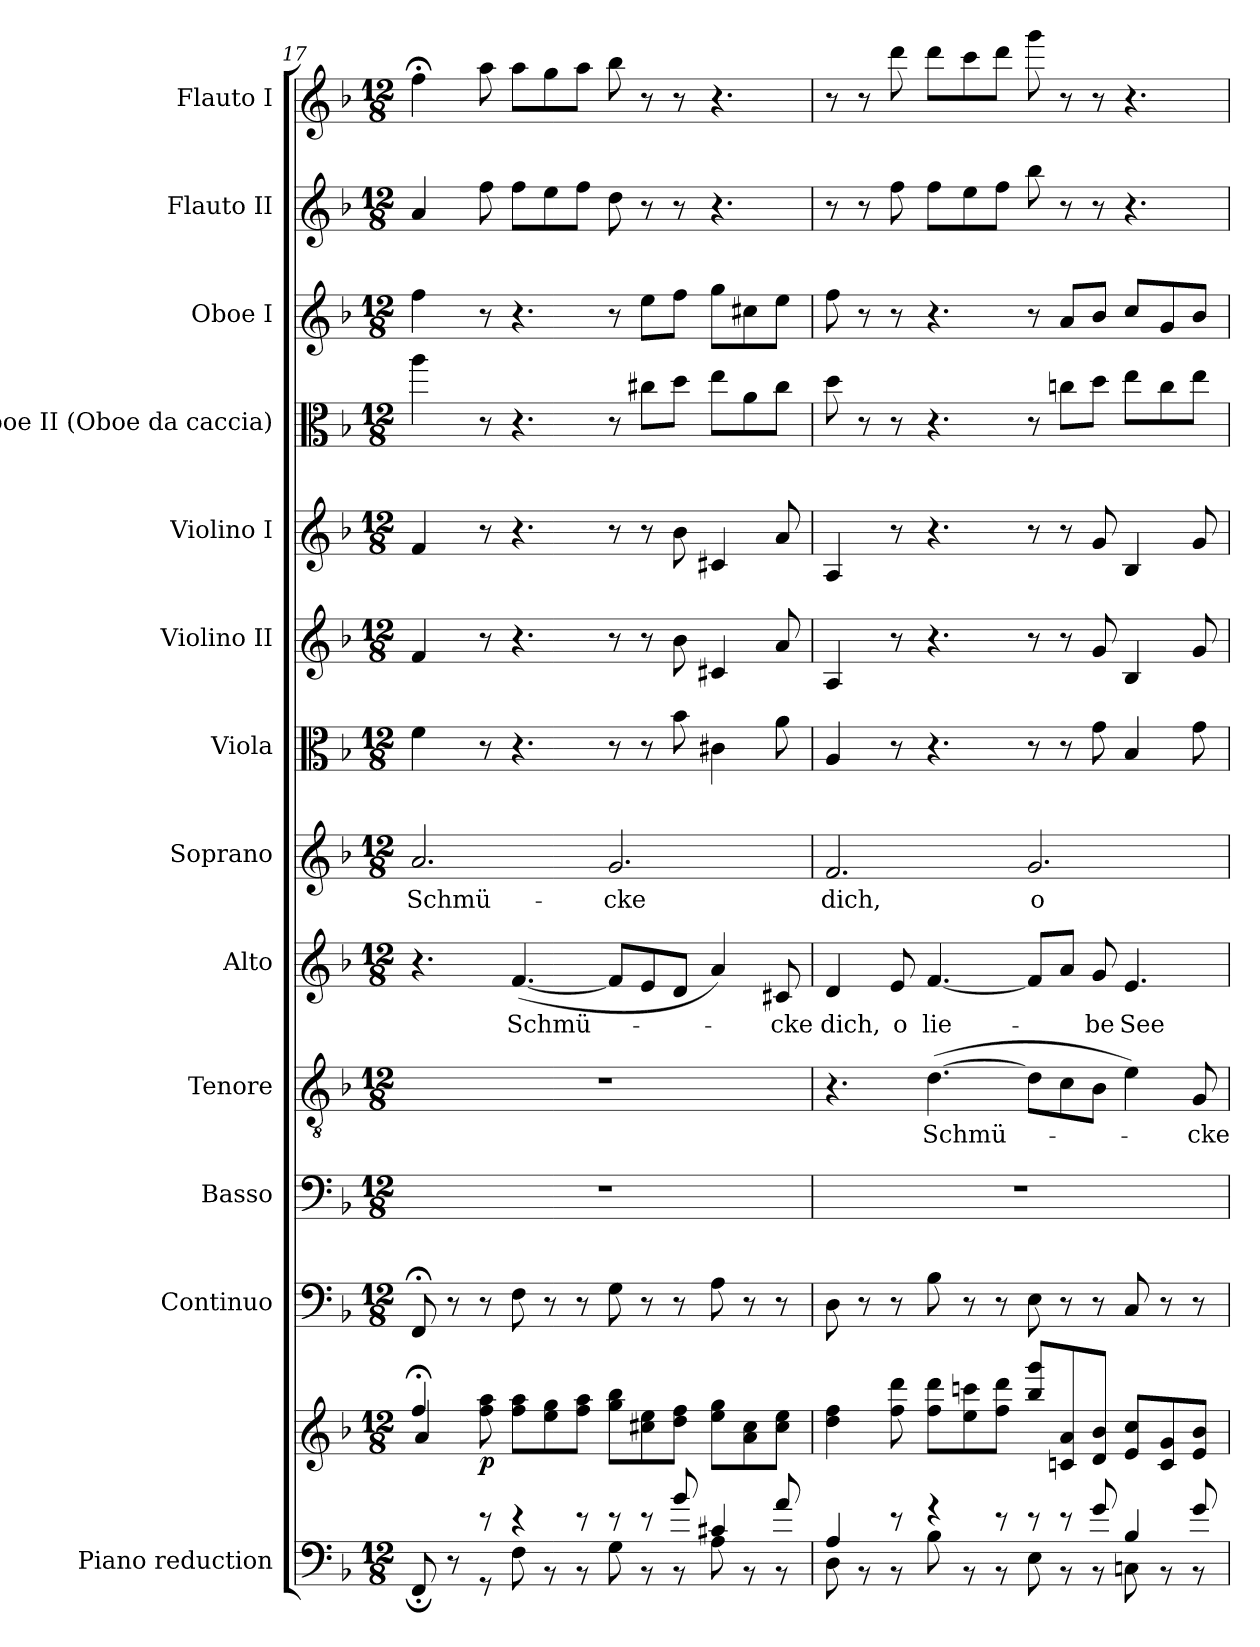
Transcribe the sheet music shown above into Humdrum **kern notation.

**kern	**kern	**dynam	**kern	**kern	**kern	**text	**kern	**text	**kern	**text	**kern	**kern	**kern	**kern	**kern	**kern	**kern
*part13	*part13	*part13	*part12	*part11	*part10	*part10	*part9	*part9	*part8	*part8	*part7	*part6	*part5	*part4	*part3	*part2	*part1
*staff14	*staff13	*staff13/14	*staff12	*staff11	*staff10	*staff10	*staff9	*staff9	*staff8	*staff8	*staff7	*staff6	*staff5	*staff4	*staff3	*staff2	*staff1
*I"Piano reduction	*	*	*I"Continuo	*I"Basso	*I"Tenore	*	*I"Alto	*	*I"Soprano	*	*I"Viola	*I"Violino II	*I"Violino I	*I"Oboe II (Oboe da caccia)	*I"Oboe I	*I"Flauto II	*I"Flauto I
*I'Pno	*	*	*	*	*	*	*	*	*	*	*I'Vla	*I'Vln	*I'Vln	*	*I'Ob	*I'Fl	*I'Fl
*clefF4	*clefG2	*	*clefF4	*clefF4	*clefGv2	*	*clefG2	*	*clefG2	*	*clefC3	*clefG2	*clefG2	*clefC3	*clefG2	*clefG2	*clefG2
*	*	*	*	*	*	*	*	*	*	*	*	*	*	*ITrd12c21	*	*	*
*k[b-]	*k[b-]	*	*k[b-]	*k[b-]	*k[b-]	*	*k[b-]	*	*k[b-]	*	*k[b-]	*k[b-]	*k[b-]	*k[b-]	*k[b-]	*k[b-]	*k[b-]
*M12/8	*M12/8	*	*M12/8	*M12/8	*M12/8	*	*M12/8	*	*M12/8	*	*M12/8	*M12/8	*M12/8	*M12/8	*M12/8	*M12/8	*M12/8
=17	=17	=17	=17	=17	=17	=17	=17	=17	=17	=17	=17	=17	=17	=17	=17	=17	=17
*^	*^	*	*	*	*	*	*	*	*	*	*	*	*	*	*	*	*
!	!	!	!	!	!	!	!	!	!	!	!	!LO:LY:b	!	!	!	!	!	!	!
4ryy	8FF;/	4ff;</	4a/	.	8FF;/	1.r	1.r	.	4.r	.	2.a/	Schmü-	4f\	4f/	4f/	4a\	4ff\	4a/	4ff;<\
.	8r	.	.	.	8r	.	.	.	.	.	.	.	.	.	.	.	.	.	.
!	!	!	!	!LO:DY:b	!	!	!	!	!	!	!	!	!	!	!	!	!	!	!
8r	8r	8ff\ 8aa\	1ryy	p	8r	.	.	.	.	.	.	.	8r	8r	8r	8r	8r	8ff\	8aa\
!	!	!	!	!	!	!	!	!	!	!LO:LY:b	!	!	!	!	!	!	!	!	!
4r	8F\	8ff\ 8aa\L	.	.	8F\	.	.	.	([4.f/	Schmü-	.	.	4.r	4.r	4.r	4.r	4.r	8ff\L	8aa\L
.	8r	8ee\ 8gg\	.	.	8r	.	.	.	.	.	.	.	.	.	.	.	.	8ee\	8gg\
8r	8r	8ff\ 8aa\J	.	.	8r	.	.	.	.	.	.	.	.	.	.	.	.	8ff\J	8aa\J
!	!	!	!	!	!	!	!	!	!	!	!	!LO:LY:b	!	!	!	!	!	!	!
8r	8G\	8gg\ 8bb-\L	.	.	8G\	.	.	.	8f/L]	.	2.g/	-cke	8r	8r	8r	8r	8r	8dd\	8bb-\
8r	8r	8cc#X\ 8ee\	.	.	8r	.	.	.	8e/	.	.	.	8r	8r	8r	8c#X\L	8ee\L	8r	8r
8b-/	8r	8dd\ 8ff\J	.	.	8r	.	.	.	8d/J	.	.	.	8b-\	8b-\	8b-\	8d\J	8ff\J	8r	8r
4c#X/	8A\	8ee\ 8gg\L	.	.	8A\	.	.	.	4a/)	.	.	.	4c#X\	4c#X/	4c#X/	8e\L	8gg\L	4.r	4.r
.	8r	8a\ 8cc#\	4ryy	.	8r	.	.	.	.	.	.	.	.	.	.	8A\	8cc#X\	.	.
!	!	!	!	!	!	!	!	!	!	!LO:LY:b	!	!	!	!	!	!	!	!	!
8a/	8r	8cc#\ 8ee\J	.	.	8r	.	.	.	8c#X/	-cke	.	.	8a\	8a/	8a/	8c#\J	8ee\J	.	.
*	*	*v	*v	*	*	*	*	*	*	*	*	*	*	*	*	*	*	*	*
=18	=18	=18	=18	=18	=18	=18	=18	=18	=18	=18	=18	=18	=18	=18	=18	=18	=18	=18
!	!	!	!	!	!	!	!	!	!LO:LY:b	!	!LO:LY:b	!	!	!	!	!	!	!
4A/	8D\	4dd\ 4ff\	.	8D\	1.r	4.r	.	4d/	dich,	2.f/	dich,	4A/	4A/	4A/	8d\	8ff\	8r	8r
.	8r	.	.	8r	.	.	.	.	.	.	.	.	.	.	8r	8r	8r	8r
!	!	!	!	!	!	!	!	!	!LO:LY:b	!	!	!	!	!	!	!	!	!
8r	8r	8ff\ 8ddd\	.	8r	.	.	.	8e/	o	.	.	8r	8r	8r	8r	8r	8ff\	8ddd\
!	!	!	!	!	!	!	!LO:LY:b	!	!LO:LY:b	!	!	!	!	!	!	!	!	!
4r	8B-\	8ff\ 8ddd\L	.	8B-\	.	([4.d\	Schmü-	[4.f/	lie-	.	.	4.r	4.r	4.r	4.r	4.r	8ff\L	8ddd\L
.	8r	8ee\ 8cccn\	.	8r	.	.	.	.	.	.	.	.	.	.	.	.	8ee\	8ccc\
8r	8r	8ff\ 8ddd\J	.	8r	.	.	.	.	.	.	.	.	.	.	.	.	8ff\J	8ddd\J
!	!	!	!	!	!	!	!	!	!	!	!LO:LY:b	!	!	!	!	!	!	!
8r	8E\	8bb-/ 8ggg/L	.	8E\	.	8d\L]	.	8f/L]	.	2.g/	o	8r	8r	8r	8r	8r	8bb-\	8ggg\
8r	8r	8cn/ 8a/	.	8r	.	8c\	.	8a/J	.	.	.	8r	8r	8r	8cn\L	8a/L	8r	8r
!	!	!	!	!	!	!	!	!	!LO:LY:b	!	!	!	!	!	!	!	!	!
8g/	8r	8d/ 8b-/J	.	8r	.	8B-\J	.	8g/	-be	.	.	8g\	8g/	8g/	8d\J	8b-/J	8r	8r
!	!	!	!	!	!	!	!	!	!LO:LY:b	!	!	!	!	!	!	!	!	!
4B-/	8Cn\	8e/ 8cc/L	.	8C/	.	4e\)	.	4.e/	See-	.	.	4B-/	4B-/	4B-/	8e\L	8cc/L	4.r	4.r
.	8r	8c/ 8g/	.	8r	.	.	.	.	.	.	.	.	.	.	8c\	8g/	.	.
!	!	!	!	!	!	!	!LO:LY:b	!	!	!	!	!	!	!	!	!	!	!
8g/	8r	8e/ 8b-/J	.	8r	.	8G/	-cke	.	.	.	.	8g\	8g/	8g/	8e\J	8b-/J	.	.
*v	*v	*	*	*	*	*	*	*	*	*	*	*	*	*	*	*	*	*
=	=	=	=	=	=	=	=	=	=	=	=	=	=	=	=	=	=
*-	*-	*-	*-	*-	*-	*-	*-	*-	*-	*-	*-	*-	*-	*-	*-	*-	*-
